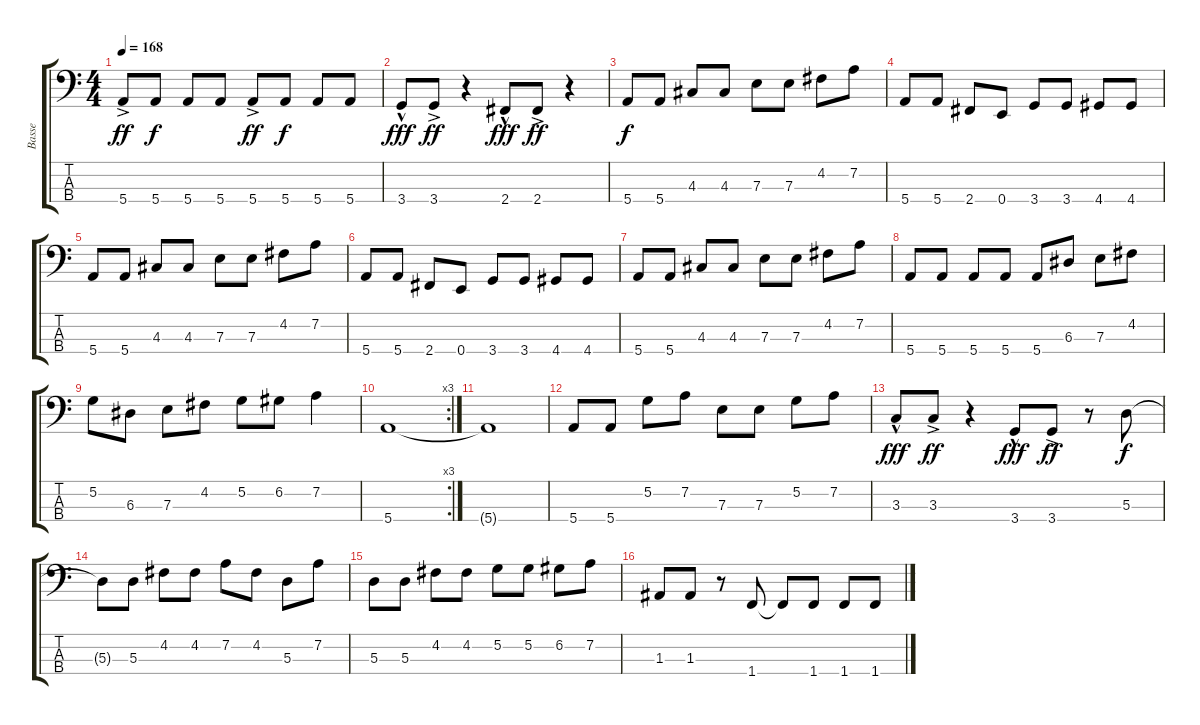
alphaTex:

\track ("Basse" "Basse") {instrument electricbassfinger}
\staff {score tabs}
\tuning (G2 D2 A1 E1) {hide}
\ts (4 4)
\tempo 168
\clef f4
\ks c
5.4{ac}.8{dy ff} 5.4.8{dy f} 5.4.8 5.4.8 5.4{ac}.8{dy ff} 5.4.8{dy f} 5.4.8 5.4.8 |
3.4{hac}.8{dy fff} 3.4{ac}.8{dy ff} r.4 2.4{hac}.8{dy fff} 2.4{ac}.8{dy ff} r.4 |
5.4.8{dy f} 5.4.8 4.3.8 4.3.8 7.3.8 7.3.8 4.2.8 7.2.8 |
5.4.8 5.4.8 2.4.8 0.4.8 3.4.8 3.4.8 4.4.8 4.4.8 |
5.4.8 5.4.8 4.3.8 4.3.8 7.3.8 7.3.8 4.2.8 7.2.8 |
5.4.8 5.4.8 2.4.8 0.4.8 3.4.8 3.4.8 4.4.8 4.4.8 |
5.4.8 5.4.8 4.3.8 4.3.8 7.3.8 7.3.8 4.2.8 7.2.8 |
5.4.8 5.4.8 5.4.8 5.4.8 5.4.8 6.3.8 7.3.8 4.2.8 |
5.2.8 6.3.8 7.3.8 4.2.8 5.2.8 6.2.8 7.2.4 |
\rc 3
5.4.1 |
5.4{t}.1 |
5.4.8 5.4.8 5.2.8 7.2.8 7.3.8 7.3.8 5.2.8 7.2.8 |
3.3{hac}.8{dy fff} 3.3{ac}.8{dy ff} r.4 3.4{hac}.8{dy fff} 3.4{ac}.8{dy ff} r.8 5.3.8{dy f} |
5.3{t}.8 5.3.8 4.2.8 4.2.8 7.2.8 4.2.8 5.3.8 7.2.8 |
5.3.8 5.3.8 4.2.8 4.2.8 5.2.8 5.2.8 6.2.8 7.2.8 |
1.3.8 1.3.8 r.8 1.4.8 1.4{t}.8 1.4.8 1.4.8 1.4.8
